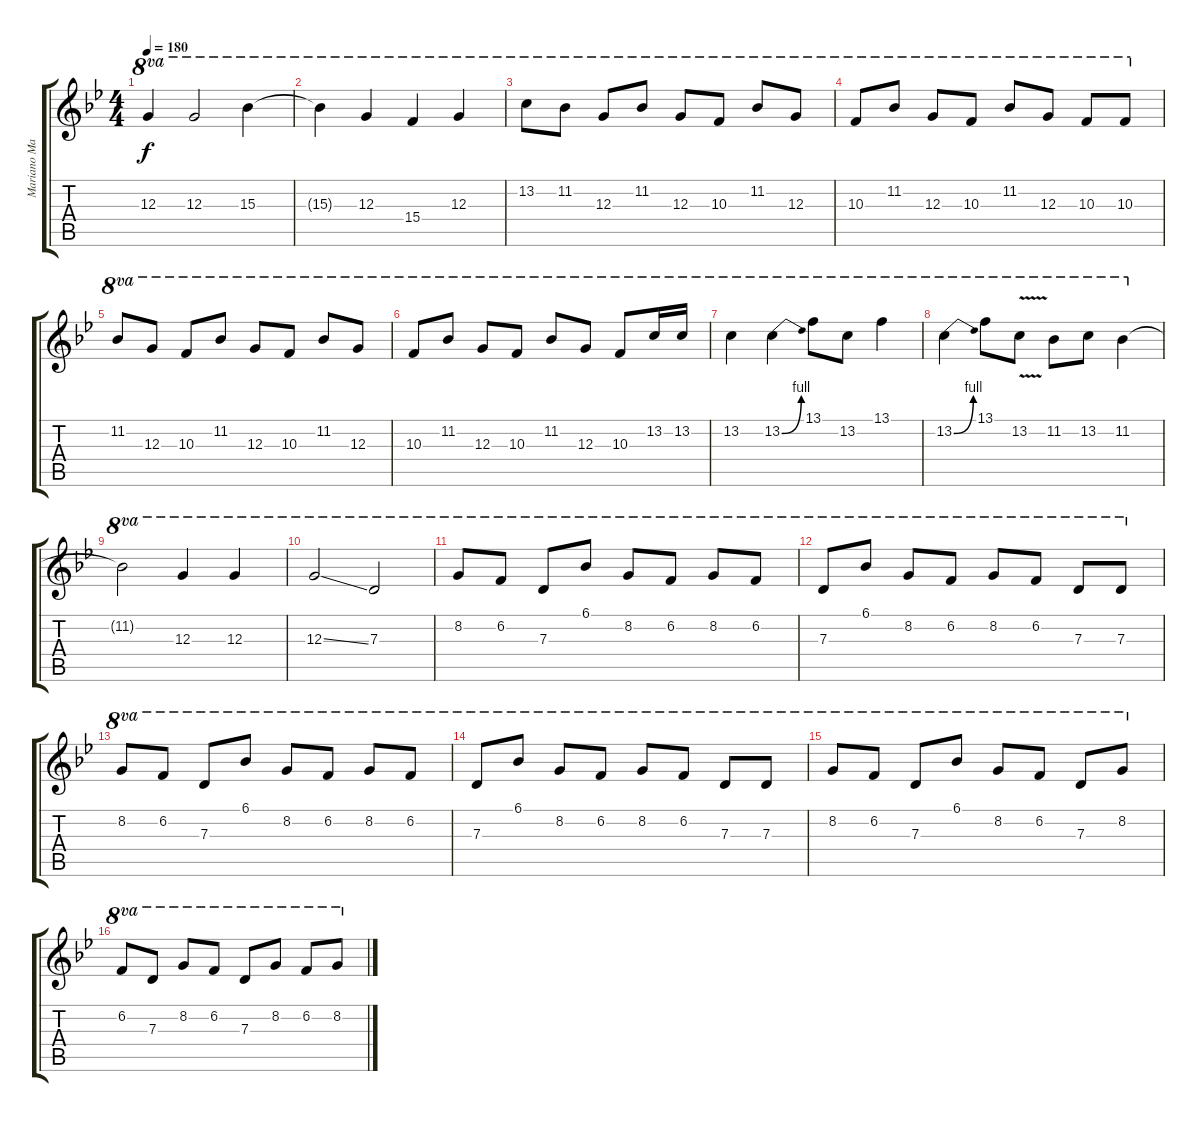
\track ("Mariano Martinez" "Mariano Ma") {instrument distortionguitar}
\staff {score tabs}
\tuning (E4 B3 G3 D3 A2 E2) {hide}
\ts (4 4)
\tempo 180
\clef g2
\ks bb
12.3{t}.4{ot 8va dy f} 12.3.2{ot 8va} 15.3.4{ot 8va} |
15.3{t}.4{ot 8va} 12.3.4{ot 8va} 15.4.4{ot 8va} 12.3.4{ot 8va} |
13.2.8{ot 8va} 11.2.8{ot 8va} 12.3.8{ot 8va} 11.2.8{ot 8va} 12.3.8{ot 8va} 10.3.8{ot 8va} 11.2.8{ot 8va} 12.3.8{ot 8va} |
10.3.8{ot 8va} 11.2.8{ot 8va} 12.3.8{ot 8va} 10.3.8{ot 8va} 11.2.8{ot 8va} 12.3.8{ot 8va} 10.3.8{ot 8va} 10.3.8{ot 8va} |
11.2.8{ot 8va} 12.3.8{ot 8va} 10.3.8{ot 8va} 11.2.8{ot 8va} 12.3.8{ot 8va} 10.3.8{ot 8va} 11.2.8{ot 8va} 12.3.8{ot 8va} |
10.3.8{ot 8va} 11.2.8{ot 8va} 12.3.8{ot 8va} 10.3.8{ot 8va} 11.2.8{ot 8va} 12.3.8{ot 8va} 10.3.8{ot 8va} 13.2.16{ot 8va} 13.2.16{ot 8va} |
13.2.4{ot 8va} 13.2{be (bend 0 0 60 4)}.4{ot 8va} 13.1.8{ot 8va} 13.2.8{ot 8va} 13.1.4{ot 8va} |
13.2{be (bend 0 0 60 4)}.4{ot 8va} 13.1.8{ot 8va} 13.2{v}.8{ot 8va} 11.2.8{ot 8va} 13.2.8{ot 8va} 11.2.4{ot 8va} |
11.2{t}.2{ot 8va} 12.3.4{ot 8va} 12.3.4{ot 8va} |
12.3{ss}.2{ot 8va} 7.3.2{ot 8va} |
8.2.8{ot 8va} 6.2.8{ot 8va} 7.3.8{ot 8va} 6.1.8{ot 8va} 8.2.8{ot 8va} 6.2.8{ot 8va} 8.2.8{ot 8va} 6.2.8{ot 8va} |
7.3.8{ot 8va} 6.1.8{ot 8va} 8.2.8{ot 8va} 6.2.8{ot 8va} 8.2.8{ot 8va} 6.2.8{ot 8va} 7.3.8{ot 8va} 7.3.8{ot 8va} |
8.2.8{ot 8va} 6.2.8{ot 8va} 7.3.8{ot 8va} 6.1.8{ot 8va} 8.2.8{ot 8va} 6.2.8{ot 8va} 8.2.8{ot 8va} 6.2.8{ot 8va} |
7.3.8{ot 8va} 6.1.8{ot 8va} 8.2.8{ot 8va} 6.2.8{ot 8va} 8.2.8{ot 8va} 6.2.8{ot 8va} 7.3.8{ot 8va} 7.3.8{ot 8va} |
8.2.8{ot 8va} 6.2.8{ot 8va} 7.3.8{ot 8va} 6.1.8{ot 8va} 8.2.8{ot 8va} 6.2.8{ot 8va} 7.3.8{ot 8va} 8.2.8{ot 8va} |
6.2.8{ot 8va} 7.3.8{ot 8va} 8.2.8{ot 8va} 6.2.8{ot 8va} 7.3.8{ot 8va} 8.2.8{ot 8va} 6.2.8{ot 8va} 8.2.8{ot 8va}
